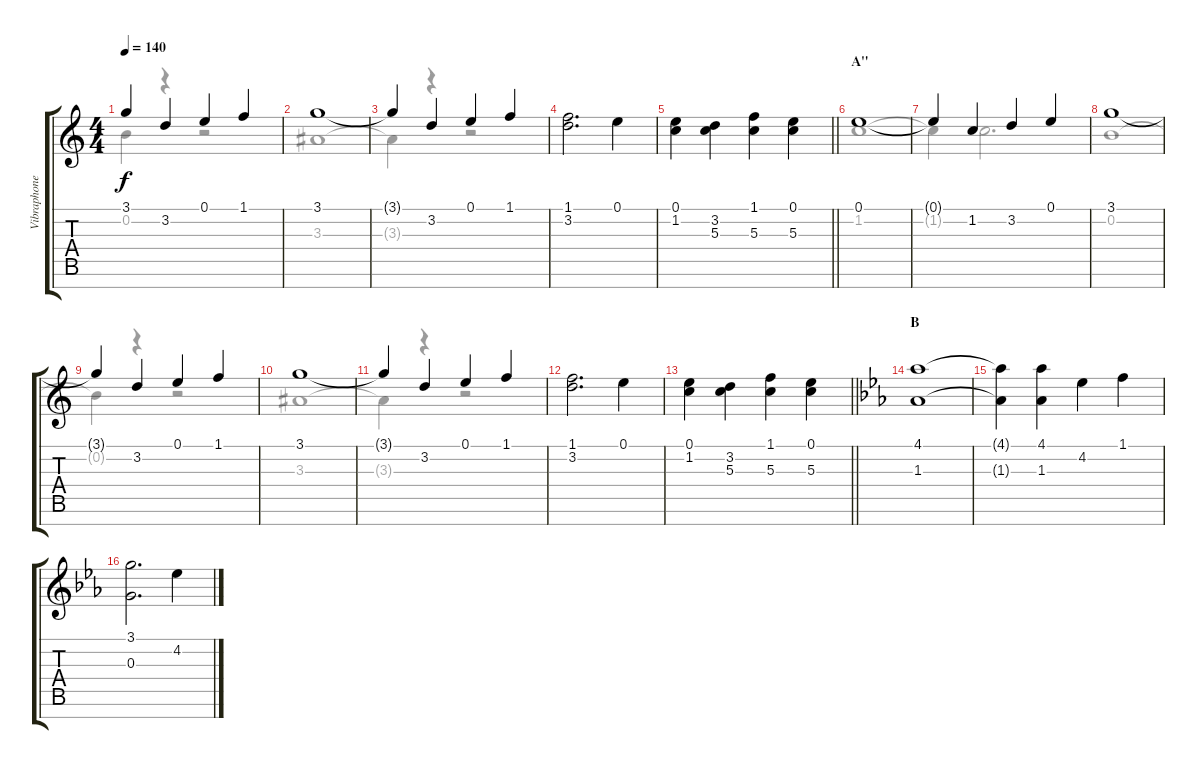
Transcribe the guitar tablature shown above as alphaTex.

\track ("Vibraphone" "Vibraphone") {instrument vibraphone}
\staff {score tabs}
\tuning (E5 B4 G4 D4 A3 E3 B2) {hide}
\voice
\ts (4 4)
\tempo 140
\clef g2
\ks c
3.1{t}.4{dy f} 3.2.4 0.1.4 1.1.4 |
3.1.1 |
3.1{t}.4 3.2.4 0.1.4 1.1.4 |
(1.1 3.2).2{d} 0.1.4 |
\barLineRight lightlight
(0.1 1.2).4 (3.2 5.3).4 (1.1 5.3).4 (0.1 5.3).4 |
\section ("" "A''")
0.1.1 |
0.1{t}.4 1.2.4 3.2.4 0.1.4 |
3.1.1 |
3.1{t}.4 3.2.4 0.1.4 1.1.4 |
3.1.1 |
3.1{t}.4 3.2.4 0.1.4 1.1.4 |
(1.1 3.2).2{d} 0.1.4 |
\barLineRight lightlight
(0.1 1.2).4 (3.2 5.3).4 (1.1 5.3).4 (0.1 5.3).4 |
\section ("" "B")
\ks eb
(4.1 1.3).1 |
(4.1{t} 1.3{t}).4 (4.1 1.3).4 4.2.4 1.1.4 |
(3.1 0.3).2{d} 4.2.4
\voice
\clef g2
\ottava regular
\simile none
\ks c
0.2{t}.4{dy f} r.4 r.2 |
3.3.1 |
3.3{t}.4 r.4 r.2 |
|
\barLineRight lightlight
|
1.2.1 |
1.2{t}.4 1.2.2{d} |
0.2.1 |
0.2{t}.4 r.4 r.2 |
3.3.1 |
3.3{t}.4 r.4 r.2 |
|
\barLineRight lightlight
|
\ks eb
|
|
